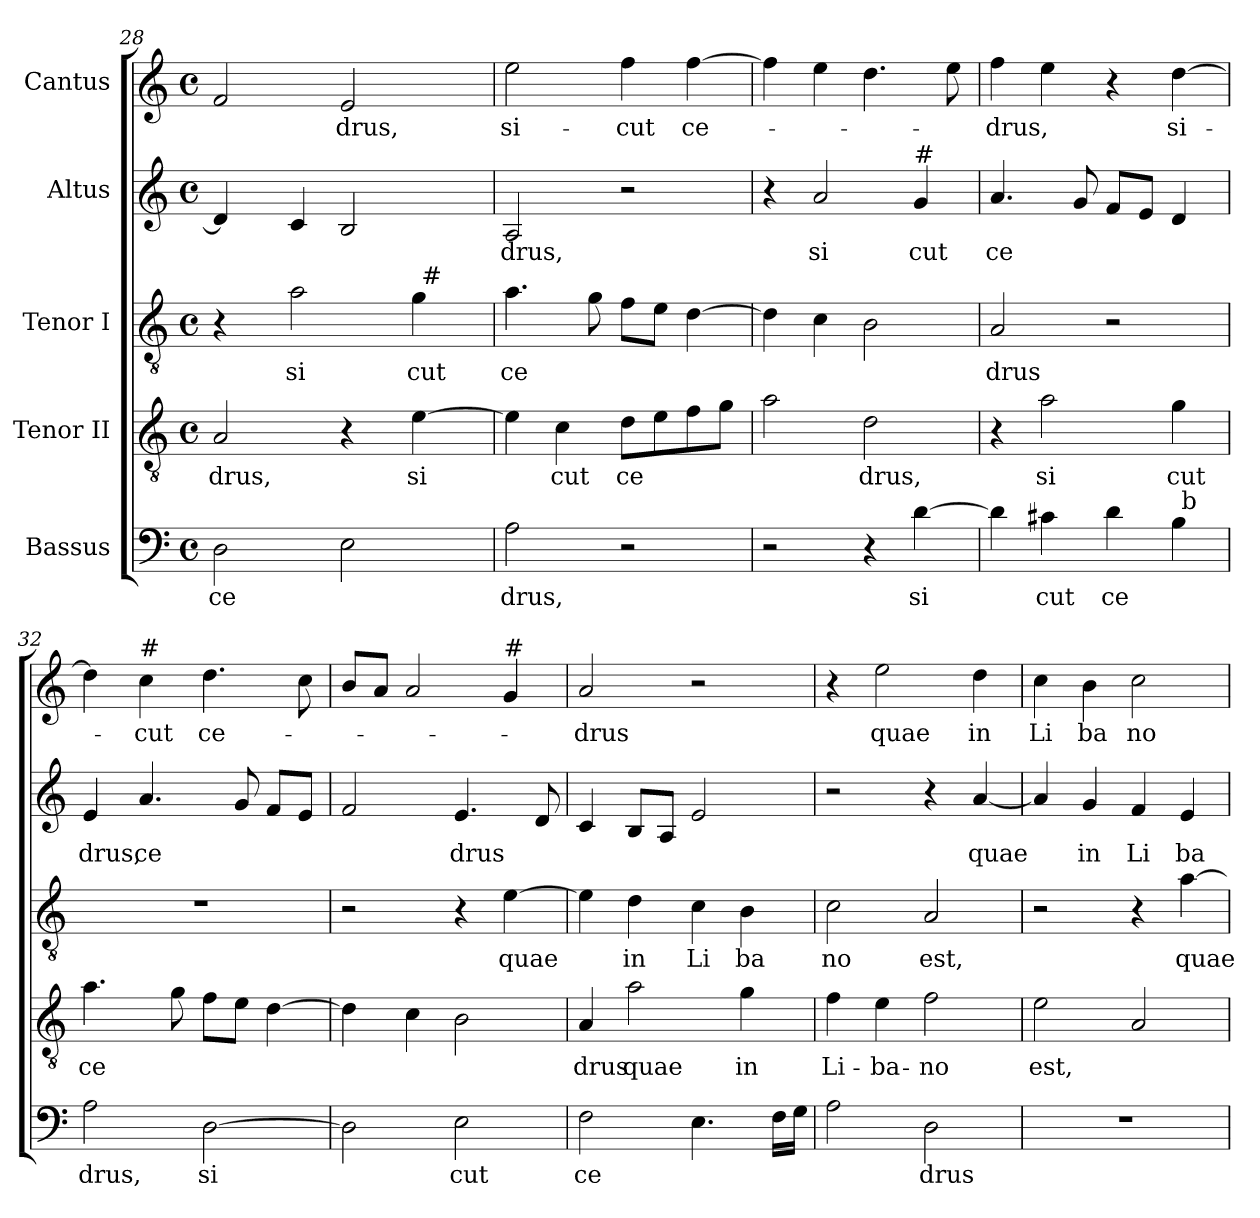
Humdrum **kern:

**kern	**text	**kern	**text	**kern	**text	**kern	**text	**kern	**text
*part5	*part5	*part4	*part4	*part3	*part3	*part2	*part2	*part1	*part1
*staff5	*staff5	*staff4	*staff4	*staff3	*staff3	*staff2	*staff2	*staff1	*staff1
*I"Bassus	*	*I"Tenor II	*	*I"Tenor I	*	*I"Altus	*	*I"Cantus	*
!!LO:LB:g=z
*clefF4	*	*clefGv2	*	*clefGv2	*	*clefG2	*	*clefG2	*
*	*	*	*	*	*	*k[]	*	*	*
*	*	*	*	*	*	*C:	*	*	*
*M4/4	*	*M4/4	*	*M4/4	*	*M4/4	*	*M4/4	*
*met(c)	*	*met(c)	*	*met(c)	*	*met(c)	*	*met(c)	*
=28	=28	=28	=28	=28	=28	=28	=28	=28	=28
!	!LO:LY:b:cj	!	!LO:LY:b:cj	!	!	!	!	!	!
*	*	*	*	*^	*	*	*	*^	*
2D\	ce	2A/	-drus,	4r	64ryy	.	4d/]	.	2f/	16ryy	.
.	.	.	.	.	2ryy	.	.	.	.	.	.
.	.	.	.	.	.	.	.	.	.	64ryy	.
.	.	.	.	.	.	.	.	.	.	2ryy	.
!	!	!	!	!	!	!LO:LY:b:cj	!	!	!	!	!
.	.	.	.	2a\	.	si	4c/	.	.	.	.
!	!	!	!	!	!	!	!	!	!	!	!LO:LY:b:cj
2E\	.	4r	.	.	.	.	2B/	.	2e/	.	drus,
.	.	.	.	.	4ryy	.	.	.	.	.	.
.	.	.	.	.	.	.	.	.	.	4ryy	.
!	!	!	!LO:LY:b:cj	!	!	!LO:LY:b:cj	!	!	!	!	!
.	.	[>4e\	si	4g\	.	cut	.	.	.	.	.
!	!	!	!	!	!LO:TX:a:t=#	!	!	!	!	!	!
.	.	.	.	.	8...ryy	.	.	.	.	.	.
.	.	.	.	.	.	.	.	.	.	8ryy	.
.	.	.	.	.	.	.	.	.	.	32.ryy	.
=29	=29	=29	=29	=29	=29	=29	=29	=29	=29	=29	=29
!	!LO:LY:b:cj	!	!	!	!	!LO:LY:b:cj	!	!LO:LY:b:cj	!	!	!LO:LY:b:cj
*	*	*	*	*v	*v	*	*	*	*v	*v	*
2A\	drus,	4e\]	.	4.a\	ce	2A/	-drus,	2ee\	si-
!	!	!	!LO:LY:b:cj	!	!	!	!	!	!
.	.	4c\	cut	.	.	.	.	.	.
.	.	.	.	8g\	.	.	.	.	.
!	!	!	!LO:LY:b:cj	!	!	!	!	!	!LO:LY:b:cj
2r	.	8d\L	ce	8f\L	.	2r	.	4ff\	-cut
.	.	8e\	.	8e\J	.	.	.	.	.
!	!	!	!	!	!	!	!	!	!LO:LY:b:cj
.	.	8f\	.	[>4d\	.	.	.	[>4ff\	ce-
.	.	8g\J	.	.	.	.	.	.	.
=30	=30	=30	=30	=30	=30	=30	=30	=30	=30
2r	.	2a\	.	4d\]	.	4r	.	4ff\]	.
!	!	!	!	!	!	!	!LO:LY:b:cj	!	!
.	.	.	.	4c\	.	2a/	si	4ee\	.
!	!	!	!LO:LY:b:cj	!	!	!	!	!	!
4r	.	2d\	drus,	2B\	.	.	.	4.dd\	.
!	!	!	!	!	!	!LO:TX:a:t=#	!	!	!
!	!LO:LY:b:cj	!	!	!	!	!	!LO:LY:b:cj	!	!
[>4d\	si	.	.	.	.	4g/	cut	.	.
.	.	.	.	.	.	.	.	8ee\	.
=31	=31	=31	=31	=31	=31	=31	=31	=31	=31
!	!	!	!	!	!LO:LY:b:cj	!	!LO:LY:b:cj	!	!LO:LY:b
*^	*	*	*	*	*	*	*	*	*
4d\]	2ryy	.	4r	.	2A/	drus	4.a/	ce	4ff\	-drus,
!	!	!LO:LY:b:cj	!	!LO:LY:b:cj	!	!	!	!	!	!
4c#X\	.	cut	2a\	si	.	.	.	.	4ee\	.
.	.	.	.	.	.	.	8g/	.	.	.
!	!	!LO:LY:b:cj	!	!	!	!	!	!	!	!
4d\	4ryy	ce	.	.	2r	.	8f/L	.	4r	.
.	.	.	.	.	.	.	8e/J	.	.	.
!	!	!	!	!LO:LY:b:cj	!	!	!	!	!	!LO:LY:b:cj
4B\	64ryy	.	4g\	cut	.	.	4d/	.	[>4dd\	si-
!	!LO:TX:a:t=b	!	!	!	!	!	!	!	!	!
.	8...ryy	.	.	.	.	.	.	.	.	.
=32	=32	=32	=32	=32	=32	=32	=32	=32	=32	=32
!	!	!LO:LY:b:cj	!	!LO:LY:b:cj	!	!	!	!LO:LY:b:cj	!	!
*v	*v	*	*	*	*	*	*	*	*	*
2A\	drus,	4.a\	ce	1r	.	4e/	drus,	4dd\]	.
!	!	!	!	!	!	!	!	!LO:TX:a:t=#	!
!	!	!	!	!	!	!	!LO:LY:b:cj	!	!LO:LY:b:cj
.	.	.	.	.	.	4.a/	ce	4cc\	-cut
.	.	8g\	.	.	.	.	.	.	.
!	!LO:LY:b:cj	!	!	!	!	!	!	!	!LO:LY:b:cj
[>2D\	si	8f\L	.	.	.	.	.	4.dd\	ce-
.	.	8e\J	.	.	.	8g/	.	.	.
.	.	[>4d\	.	.	.	8f/L	.	.	.
.	.	.	.	.	.	8e/J	.	8cc\	.
=33	=33	=33	=33	=33	=33	=33	=33	=33	=33
2D\]	.	4d\]	.	2r	.	2f/	.	8b/L	.
.	.	.	.	.	.	.	.	8a/J	.
.	.	4c\	.	.	.	.	.	2a/	.
!	!LO:LY:b:cj	!	!	!	!	!	!LO:LY:b	!	!
2E\	cut	2B\	.	4r	.	4.e/	drus	.	.
!	!	!	!	!	!	!	!	!LO:TX:a:t=#	!
!	!	!	!	!	!LO:LY:b	!	!	!	!
.	.	.	.	[>4e\	quae	.	.	4g/	.
.	.	.	.	.	.	8d/	.	.	.
=34	=34	=34	=34	=34	=34	=34	=34	=34	=34
!	!LO:LY:b:cj	!	!LO:LY:b:cj	!	!	!	!	!	!LO:LY:b:cj
2F\	ce	4A/	drus	4e\]	.	4c/	.	2a/	-drus
!	!	!	!LO:LY:b:cj	!	!LO:LY:b:cj	!	!	!	!
.	.	2a\	quae	4d\	in	8B/L	.	.	.
.	.	.	.	.	.	8A/J	.	.	.
!	!	!	!	!	!LO:LY:b:cj	!	!	!	!
4.E\	.	.	.	4c\	Li	2e/	.	2r	.
!	!	!	!LO:LY:b:cj	!	!LO:LY:b:cj	!	!	!	!
.	.	4g\	in	4B\	ba	.	.	.	.
16F\L	.	.	.	.	.	.	.	.	.
16G\J	.	.	.	.	.	.	.	.	.
!!LO:LB:g=z
=35	=35	=35	=35	=35	=35	=35	=35	=35	=35
!	!	!	!LO:LY:b:cj	!	!LO:LY:b:cj	!	!	!	!
2A\	.	4f\	Li-	2c\	no	2r	.	4r	.
!	!	!	!LO:LY:b:cj	!	!	!	!	!	!LO:LY:b:cj
.	.	4e\	-ba-	.	.	.	.	2ee\	quae
!	!LO:LY:b:cj	!	!LO:LY:b:cj	!	!LO:LY:b:cj	!	!	!	!
2D\	drus	2f\	-no	2A/	est,	4r	.	.	.
!	!	!	!	!	!	!	!LO:LY:b	!	!LO:LY:b:cj
.	.	.	.	.	.	[<4a/	quae	4dd\	in
=36	=36	=36	=36	=36	=36	=36	=36	=36	=36
!	!	!	!LO:LY:b	!	!	!	!	!	!LO:LY:b:cj
1r	.	2e\	est,	2r	.	4a/]	.	4cc\	Li
!	!	!	!	!	!	!	!LO:LY:b:cj	!	!LO:LY:b:cj
.	.	.	.	.	.	4g/	in	4b\	ba
!	!	!	!	!	!	!	!LO:LY:b:cj	!	!LO:LY:b:cj
.	.	2A/	.	4r	.	4f/	Li	2cc\	no
!	!	!	!	!	!LO:LY:b	!	!LO:LY:b:cj	!	!
.	.	.	.	[>4a\	quae	4e/	ba	.	.
=	=	=	=	=	=	=	=	=	=
*-	*-	*-	*-	*-	*-	*-	*-	*-	*-
